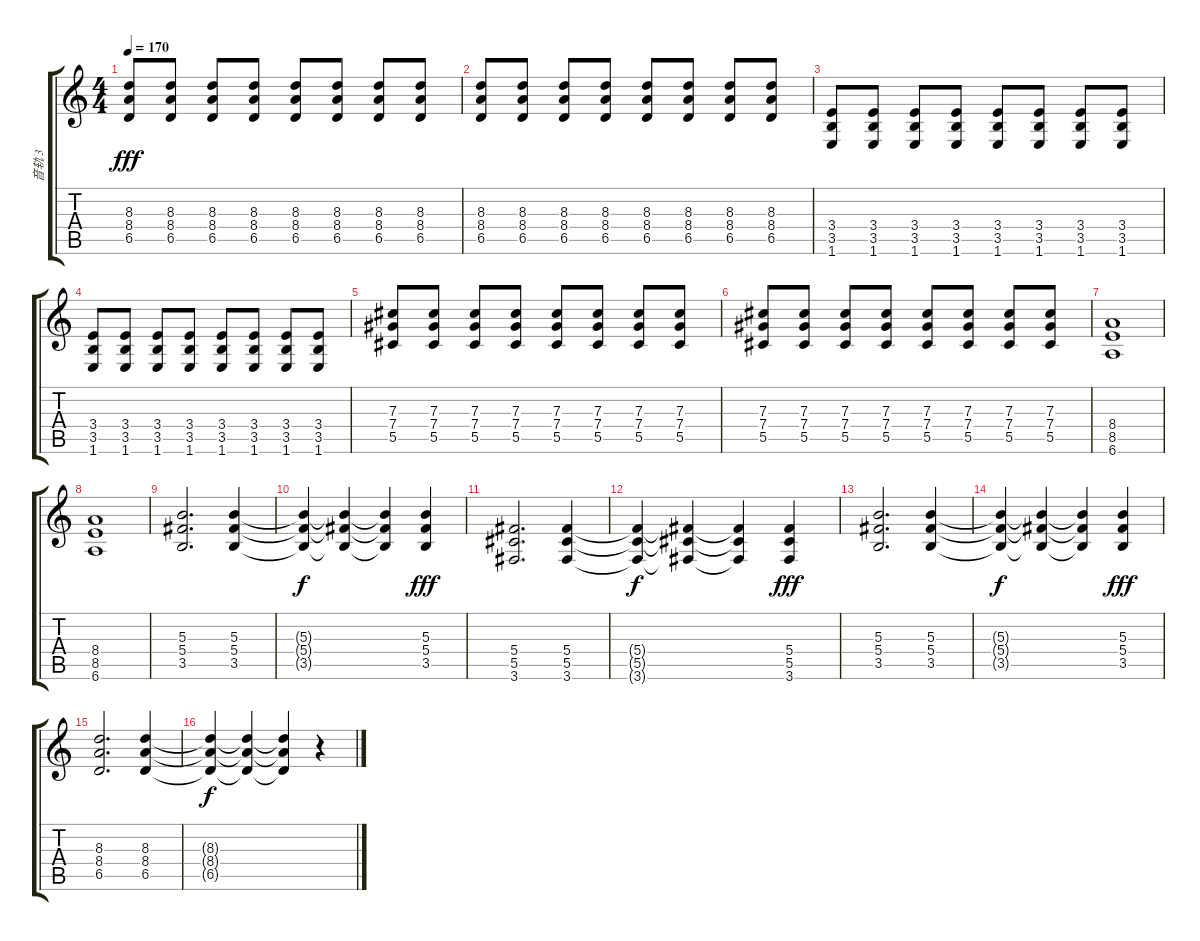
\track ("音轨 3" "音轨 3") {instrument overdrivenguitar}
\staff {score tabs}
\tuning (Eb4 Bb3 Gb3 Db3 Ab2 Eb2) {hide}
\ts (4 4)
\tempo 170
\clef g2
\ks c
(8.3 8.4 6.5).8{dy fff} (8.3 8.4 6.5).8 (8.3 8.4 6.5).8 (8.3 8.4 6.5).8 (8.3 8.4 6.5).8 (8.3 8.4 6.5).8 (8.3 8.4 6.5).8 (8.3 8.4 6.5).8 |
(8.3 8.4 6.5).8 (8.3 8.4 6.5).8 (8.3 8.4 6.5).8 (8.3 8.4 6.5).8 (8.3 8.4 6.5).8 (8.3 8.4 6.5).8 (8.3 8.4 6.5).8 (8.3 8.4 6.5).8 |
(3.4 3.5 1.6).8 (3.4 3.5 1.6).8 (3.4 3.5 1.6).8 (3.4 3.5 1.6).8 (3.4 3.5 1.6).8 (3.4 3.5 1.6).8 (3.4 3.5 1.6).8 (3.4 3.5 1.6).8 |
(3.4 3.5 1.6).8 (3.4 3.5 1.6).8 (3.4 3.5 1.6).8 (3.4 3.5 1.6).8 (3.4 3.5 1.6).8 (3.4 3.5 1.6).8 (3.4 3.5 1.6).8 (3.4 3.5 1.6).8 |
(7.3 7.4 5.5).8 (7.3 7.4 5.5).8 (7.3 7.4 5.5).8 (7.3 7.4 5.5).8 (7.3 7.4 5.5).8 (7.3 7.4 5.5).8 (7.3 7.4 5.5).8 (7.3 7.4 5.5).8 |
(7.3 7.4 5.5).8 (7.3 7.4 5.5).8 (7.3 7.4 5.5).8 (7.3 7.4 5.5).8 (7.3 7.4 5.5).8 (7.3 7.4 5.5).8 (7.3 7.4 5.5).8 (7.3 7.4 5.5).8 |
(8.4 8.5 6.6).1 |
(8.4 8.5 6.6).1 |
(5.3 5.4 3.5).2{d} (5.3 5.4 3.5).4 |
(5.3{t} 5.4{t} 3.5{t}).4{dy f} (5.3{t} 5.4{t} 3.5{t}).4 (5.3{t} 5.4{t} 3.5{t}).4 (5.3 5.4 3.5).4{dy fff} |
(5.4 5.5 3.6).2{d} (5.4 5.5 3.6).4 |
(5.4{t} 5.5{t} 3.6{t}).4{dy f} (5.4{t} 5.5{t} 3.6{t}).4 (5.4{t} 5.5{t} 3.6{t}).4 (5.4 5.5 3.6).4{dy fff} |
(5.3 5.4 3.5).2{d} (5.3 5.4 3.5).4 |
(5.3{t} 5.4{t} 3.5{t}).4{dy f} (5.3{t} 5.4{t} 3.5{t}).4 (5.3{t} 5.4{t} 3.5{t}).4 (5.3 5.4 3.5).4{dy fff} |
(8.3 8.4 6.5).2{d} (8.3 8.4 6.5).4 |
(8.3{t} 8.4{t} 6.5{t}).4{dy f} (8.3{t} 8.4{t} 6.5{t}).4 (8.3{t} 8.4{t} 6.5{t}).4 r.4
